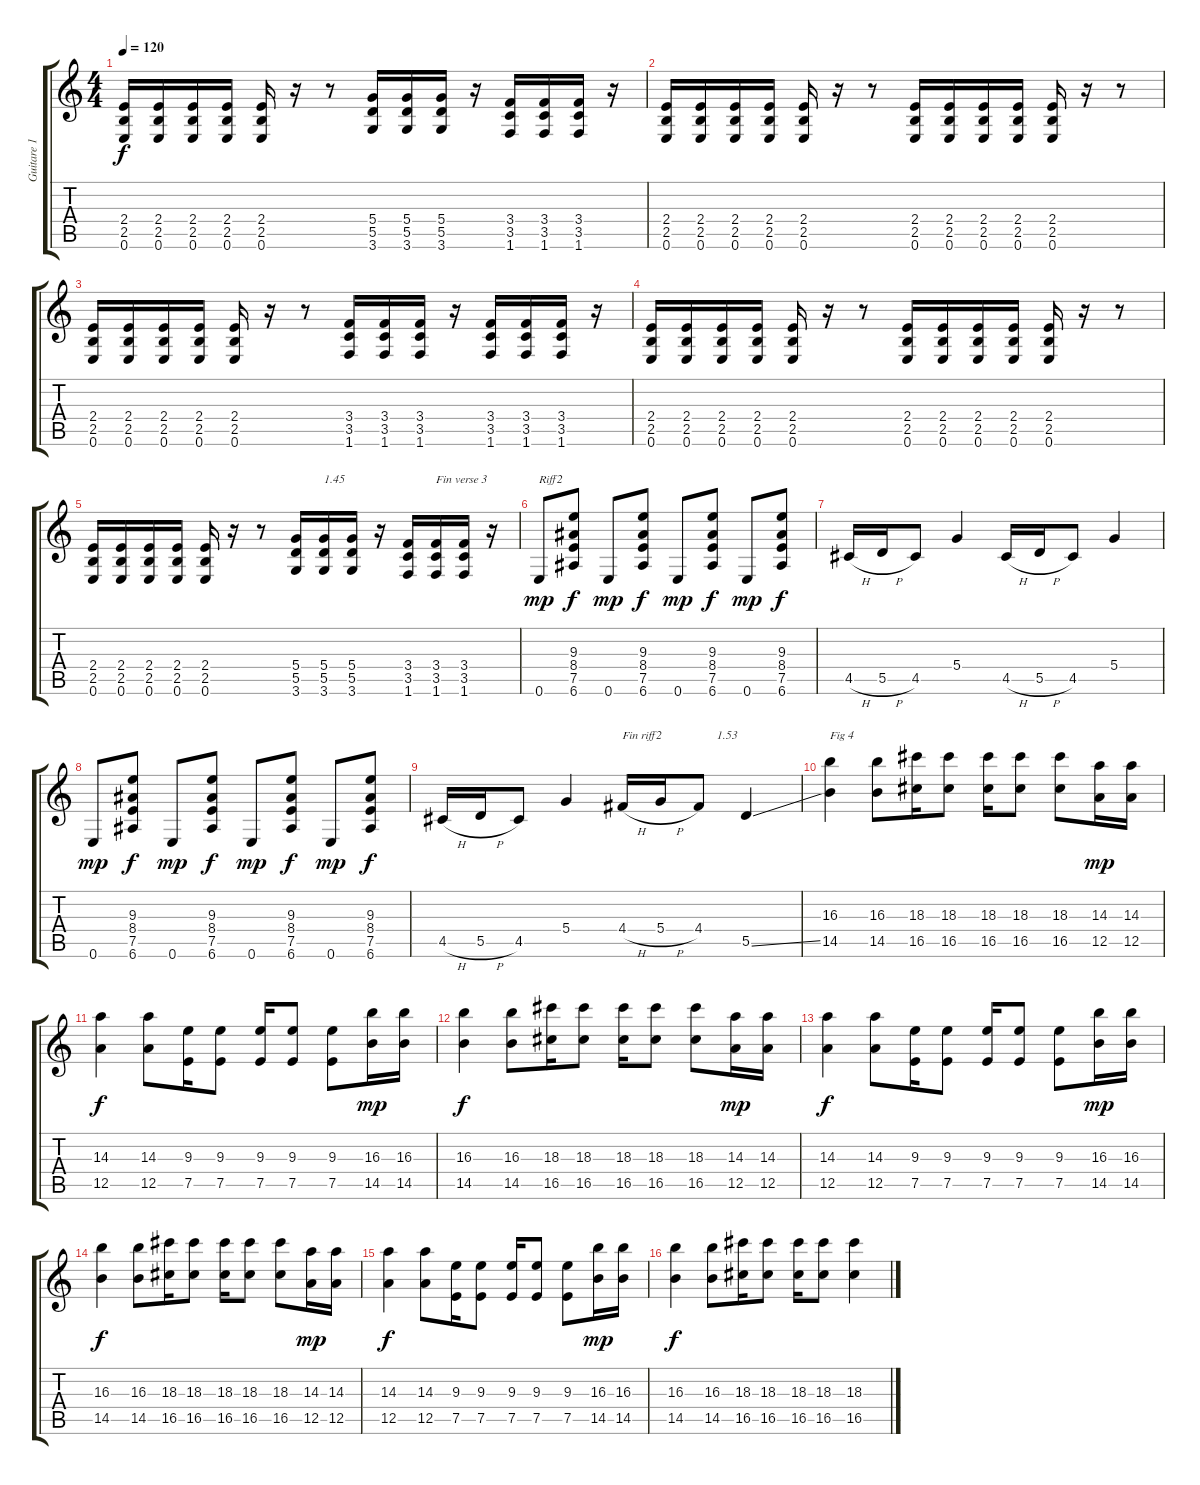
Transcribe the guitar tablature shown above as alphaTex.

\track ("Guitare 1" "Guitare 1") {instrument overdrivenguitar}
\staff {score tabs}
\tuning (E4 B3 G3 D3 A2 E2) {hide}
\ts (4 4)
\tempo 120
\clef g2
\ks c
(2.4 2.5 0.6).16{dy f} (2.4 2.5 0.6).16 (2.4 2.5 0.6).16 (2.4 2.5 0.6).16 (2.4 2.5 0.6).16 r.16 r.8 (5.4 5.5 3.6).16 (5.4 5.5 3.6).16 (5.4 5.5 3.6).16 r.16 (3.4 3.5 1.6).16 (3.4 3.5 1.6).16 (3.4 3.5 1.6).16 r.16 |
(2.4 2.5 0.6).16 (2.4 2.5 0.6).16 (2.4 2.5 0.6).16 (2.4 2.5 0.6).16 (2.4 2.5 0.6).16 r.16 r.8 (2.4 2.5 0.6).16 (2.4 2.5 0.6).16 (2.4 2.5 0.6).16 (2.4 2.5 0.6).16 (2.4 2.5 0.6).16 r.16 r.8 |
(2.4 2.5 0.6).16 (2.4 2.5 0.6).16 (2.4 2.5 0.6).16 (2.4 2.5 0.6).16 (2.4 2.5 0.6).16 r.16 r.8 (3.4 3.5 1.6).16 (3.4 3.5 1.6).16 (3.4 3.5 1.6).16 r.16 (3.4 3.5 1.6).16 (3.4 3.5 1.6).16 (3.4 3.5 1.6).16 r.16 |
(2.4 2.5 0.6).16 (2.4 2.5 0.6).16 (2.4 2.5 0.6).16 (2.4 2.5 0.6).16 (2.4 2.5 0.6).16 r.16 r.8 (2.4 2.5 0.6).16 (2.4 2.5 0.6).16 (2.4 2.5 0.6).16 (2.4 2.5 0.6).16 (2.4 2.5 0.6).16 r.16 r.8 |
(2.4 2.5 0.6).16 (2.4 2.5 0.6).16 (2.4 2.5 0.6).16 (2.4 2.5 0.6).16 (2.4 2.5 0.6).16 r.16 r.8 (5.4 5.5 3.6).16 (5.4 5.5 3.6).16{txt "1.45"} (5.4 5.5 3.6).16 r.16 (3.4 3.5 1.6).16 (3.4 3.5 1.6).16{txt "Fin verse 3"} (3.4 3.5 1.6).16 r.16 |
0.6.8{txt "Riff2" dy mp} (9.3 8.4 7.5 6.6).8{dy f} 0.6.8{dy mp} (9.3 8.4 7.5 6.6).8{dy f} 0.6.8{dy mp} (9.3 8.4 7.5 6.6).8{dy f} 0.6.8{dy mp} (9.3 8.4 7.5 6.6).8{dy f} |
4.5{h}.16 5.5{h}.16 4.5.8 5.4.4 4.5{h}.16 5.5{h}.16 4.5.8 5.4.4 |
0.6.8{dy mp} (9.3 8.4 7.5 6.6).8{dy f} 0.6.8{dy mp} (9.3 8.4 7.5 6.6).8{dy f} 0.6.8{dy mp} (9.3 8.4 7.5 6.6).8{dy f} 0.6.8{dy mp} (9.3 8.4 7.5 6.6).8{dy f} |
4.5{h}.16 5.5{h}.16 4.5.8 5.4.4 4.4{h}.16{txt "Fin riff2"} 5.4{h}.16 4.4.8{txt "      1.53"} 5.5{ss}.4 |
(16.3 14.5).4{txt "Fig 4"} (16.3 14.5).8 (18.3 16.5).16 (18.3 16.5).8 (18.3 16.5).16 (18.3 16.5).8 (18.3 16.5).8 (14.3 12.5).16{dy mp} (14.3 12.5).16 |
(14.3 12.5).4{dy f} (14.3 12.5).8 (9.3 7.5).16 (9.3 7.5).8 (9.3 7.5).16 (9.3 7.5).8 (9.3 7.5).8 (16.3 14.5).16{dy mp} (16.3 14.5).16 |
(16.3 14.5).4{dy f} (16.3 14.5).8 (18.3 16.5).16 (18.3 16.5).8 (18.3 16.5).16 (18.3 16.5).8 (18.3 16.5).8 (14.3 12.5).16{dy mp} (14.3 12.5).16 |
(14.3 12.5).4{dy f} (14.3 12.5).8 (9.3 7.5).16 (9.3 7.5).8 (9.3 7.5).16 (9.3 7.5).8 (9.3 7.5).8 (16.3 14.5).16{dy mp} (16.3 14.5).16 |
(16.3 14.5).4{dy f} (16.3 14.5).8 (18.3 16.5).16 (18.3 16.5).8 (18.3 16.5).16 (18.3 16.5).8 (18.3 16.5).8 (14.3 12.5).16{dy mp} (14.3 12.5).16 |
(14.3 12.5).4{dy f} (14.3 12.5).8 (9.3 7.5).16 (9.3 7.5).8 (9.3 7.5).16 (9.3 7.5).8 (9.3 7.5).8 (16.3 14.5).16{dy mp} (16.3 14.5).16 |
(16.3 14.5).4{dy f} (16.3 14.5).8 (18.3 16.5).16 (18.3 16.5).8 (18.3 16.5).16 (18.3 16.5).8 (18.3 16.5).4
